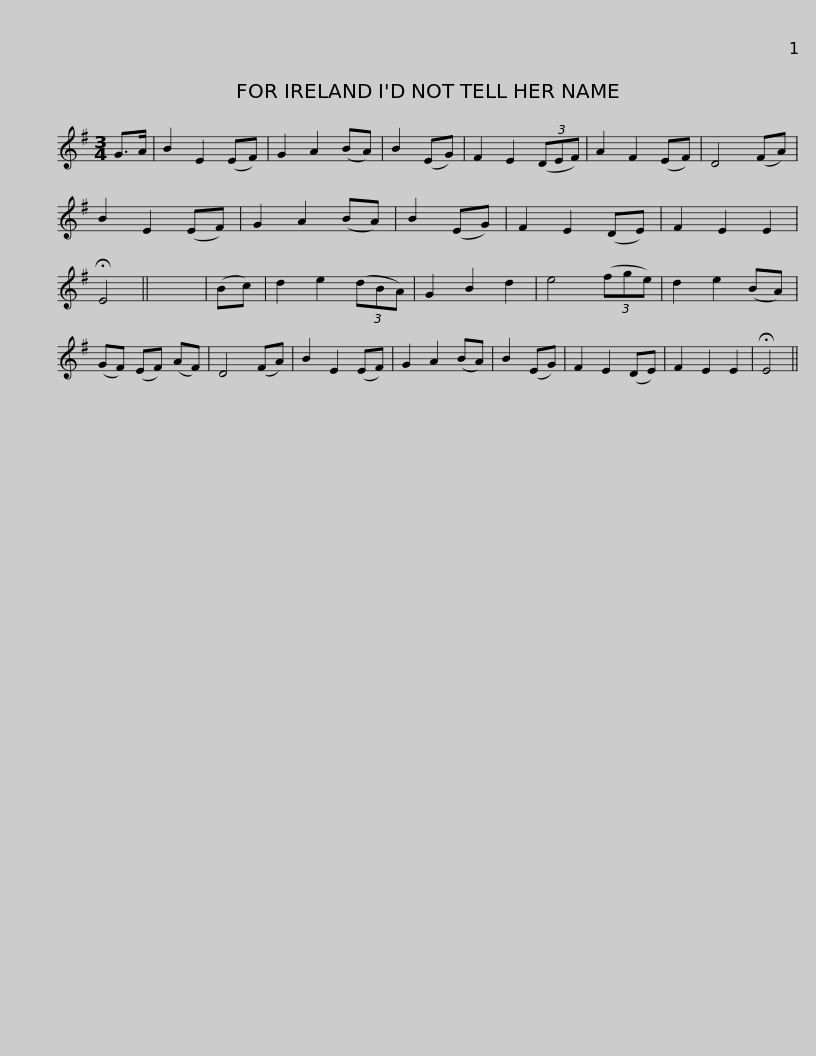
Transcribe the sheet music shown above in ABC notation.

X:1
L:1/8
M:3/4
I:linebreak $
K:Emin
V:1 treble
V:1
 G>A | B2 E2 (EF) | G2 A2 (BA) | B2 (EG) | F2 E2 (3(DEF) | %5
 A2 F2 (EF) | D4 (FA) | B2 E2 (EF) | G2 A2 (BA) | B2 (EG) | %10
 F2 E2 (DE) |$ F2 E2 E2 | !fermata!E4 || x6 | (Bc) | %15
 d2 e2 (3(dBA) | G2 B2 d2 | e4 (3(fge) | d2 e2 (BA) | (GF) (EF) (AF) | %20
 D4 (FA) | B2 E2 (EF) | G2 A2 (BA) |$ B2 (EG) | F2 E2 (DE) | %25
 F2 E2 E2 | !fermata!E4 || %27
